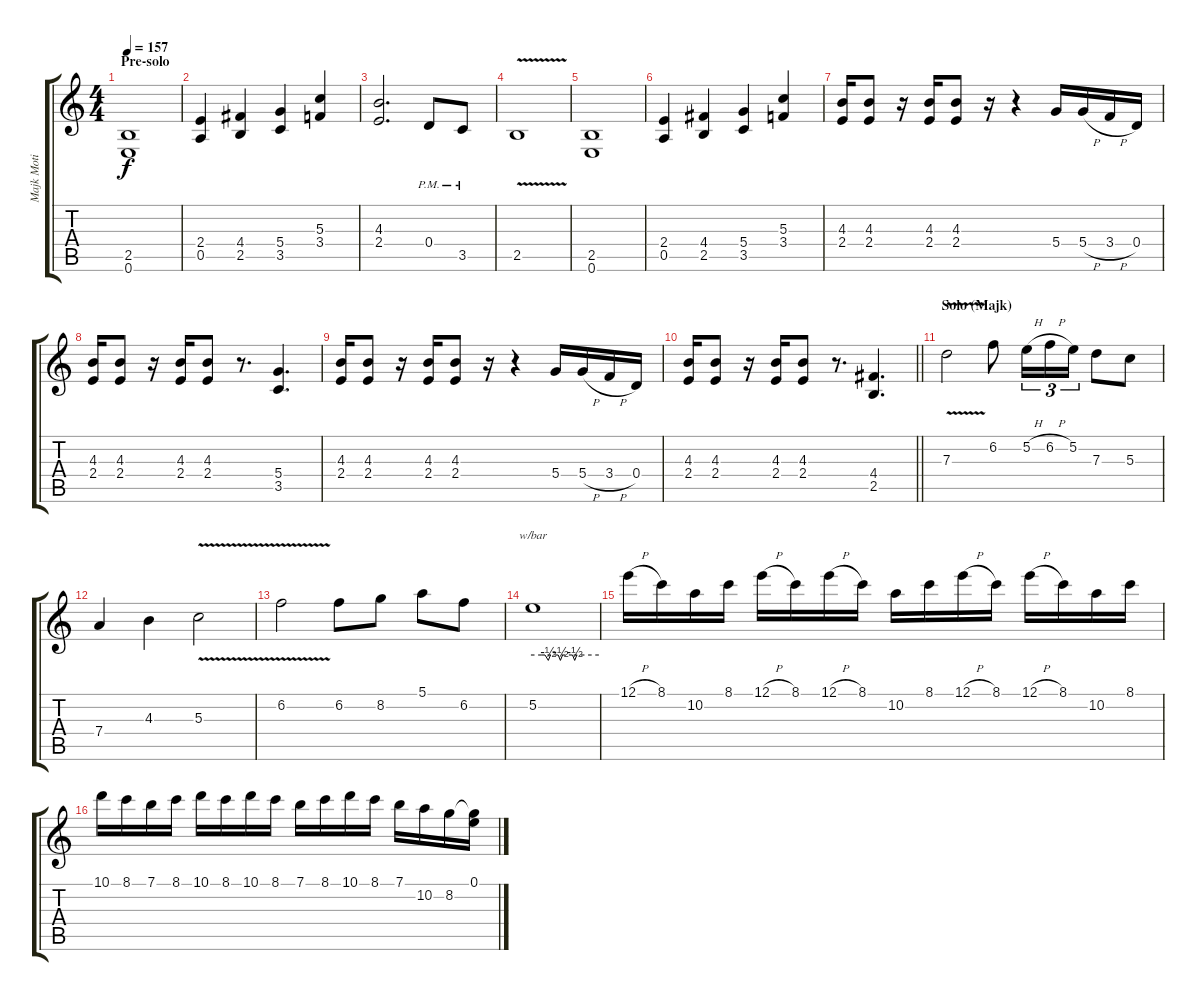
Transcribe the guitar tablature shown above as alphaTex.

\track ("Majk Moti" "Majk Moti") {instrument distortionguitar}
\staff {score tabs}
\tuning (E4 B3 G3 D3 A2 E2) {hide}
\ts (4 4)
\section ("" "Pre-solo")
\tempo 157
\clef g2
\ks c
(2.5 0.6).1{dy f} |
(2.4 0.5).4 (4.4 2.5).4 (5.4 3.5).4 (5.3 3.4).4 |
(4.3 2.4).2{d} 0.4{pm}.8 3.5{pm}.8 |
2.5{v}.1 |
(2.5 0.6).1 |
(2.4 0.5).4 (4.4 2.5).4 (5.4 3.5).4 (5.3 3.4).4 |
(4.3 2.4).16 (4.3 2.4).8 r.16 (4.3 2.4).16 (4.3 2.4).8 r.16 r.4 5.4.16 5.4{h}.16 3.4{h}.16 0.4.16 |
(4.3 2.4).16 (4.3 2.4).8 r.16 (4.3 2.4).16 (4.3 2.4).8 r.8{d} (5.4 3.5).4{d} |
(4.3 2.4).16 (4.3 2.4).8 r.16 (4.3 2.4).16 (4.3 2.4).8 r.16 r.4 5.4.16 5.4{h}.16 3.4{h}.16 0.4.16 |
\barLineRight lightlight
(4.3 2.4).16 (4.3 2.4).8 r.16 (4.3 2.4).16 (4.3 2.4).8 r.8{d} (4.4 2.5).4{d} |
\section ("" "Solo (Majk)")
7.3{v}.2{volume 14} 6.2.8 5.2{h}.16{tu (3 2)} 6.2{h}.16{tu (3 2)} 5.2.16{tu (3 2)} 7.3.8 5.3.8 |
7.4.4 4.3.4 5.3{v}.2 |
6.2{v}.2 6.2.8 8.2.8 5.1.8 6.2.8 |
5.2.1{tbe (custom default 0 0 8 0 11 0 14 -2 16 0 23 0 25 -2 27 0 36 0 38 -2 40 0 60 0)} |
12.1{h}.16 8.1.16 10.2.16 8.1.16 12.1{h}.16 8.1.16 12.1{h}.16 8.1.16 10.2.16 8.1.16 12.1{h}.16 8.1.16 12.1{h}.16 8.1.16 10.2.16 8.1.16 |
10.1.16 8.1.16 7.1.16 8.1.16 10.1.16 8.1.16 10.1.16 8.1.16 7.1.16 8.1.16 10.1.16 8.1.16 7.1.16 10.2.16 8.2.16 (0.1 8.2{t}).16
